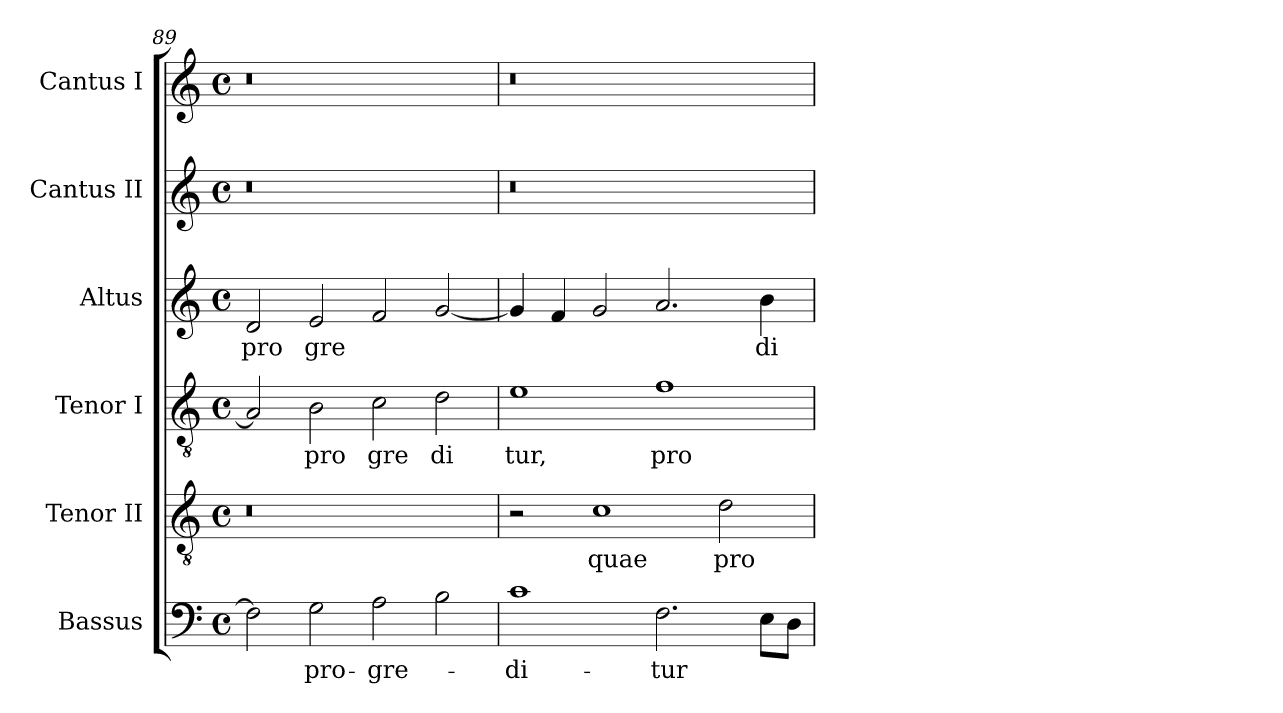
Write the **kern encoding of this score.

**kern	**text	**kern	**text	**kern	**text	**kern	**text	**kern	**kern
*part6	*part6	*part5	*part5	*part4	*part4	*part3	*part3	*part2	*part1
*staff6	*staff6	*staff5	*staff5	*staff4	*staff4	*staff3	*staff3	*staff2	*staff1
*I"Bassus	*	*I"Tenor II	*	*I"Tenor I	*	*I"Altus	*	*I"Cantus II	*I"Cantus I
*clefF4	*	*clefGv2	*	*clefGv2	*	*clefG2	*	*clefG2	*clefG2
*M4/4	*	*M4/4	*	*M4/4	*	*M4/4	*	*M4/4	*M4/4
*met(c)	*	*met(c)	*	*met(c)	*	*met(c)	*	*met(c)	*met(c)
=89	=89	=89	=89	=89	=89	=89	=89	=89	=89
!	!	!	!	!	!	!	!LO:LY:b:cj	!	!
2F\]	.	0r	.	2A/]	.	2d/	pro	0r	0r
!	!LO:LY:b:cj	!	!	!	!LO:LY:b:cj	!	!LO:LY:b	!	!
2G\	pro-	.	.	2B\	pro	2e/	gre	.	.
!	!LO:LY:b	!	!	!	!LO:LY:b:cj	!	!	!	!
2A\	-gre-	.	.	2c\	gre	2f/	.	.	.
!	!	!	!	!	!LO:LY:b:cj	!	!	!	!
2B\	.	.	.	2d\	di	[<2g/	.	.	.
=90	=90	=90	=90	=90	=90	=90	=90	=90	=90
!	!LO:LY:b:cj	!	!	!	!LO:LY:b:cj	!	!	!	!
1c	-di-	2r	.	1e	tur,	4g/]	.	0r	0r
.	.	.	.	.	.	4f/	.	.	.
!	!	!	!LO:LY:b:cj	!	!	!	!	!	!
.	.	1c	quae	.	.	2g/	.	.	.
!	!LO:LY:b	!	!	!	!LO:LY:b:cj	!	!	!	!
2.F\	-tur	.	.	1f	pro	2.a/	.	.	.
!	!	!	!LO:LY:b:cj	!	!	!	!	!	!
.	.	2d\	pro	.	.	.	.	.	.
!	!	!	!	!	!	!	!LO:LY:b:cj	!	!
8E\L	.	.	.	.	.	4b\	di	.	.
8D\J	.	.	.	.	.	.	.	.	.
=	=	=	=	=	=	=	=	=	=
*-	*-	*-	*-	*-	*-	*-	*-	*-	*-
